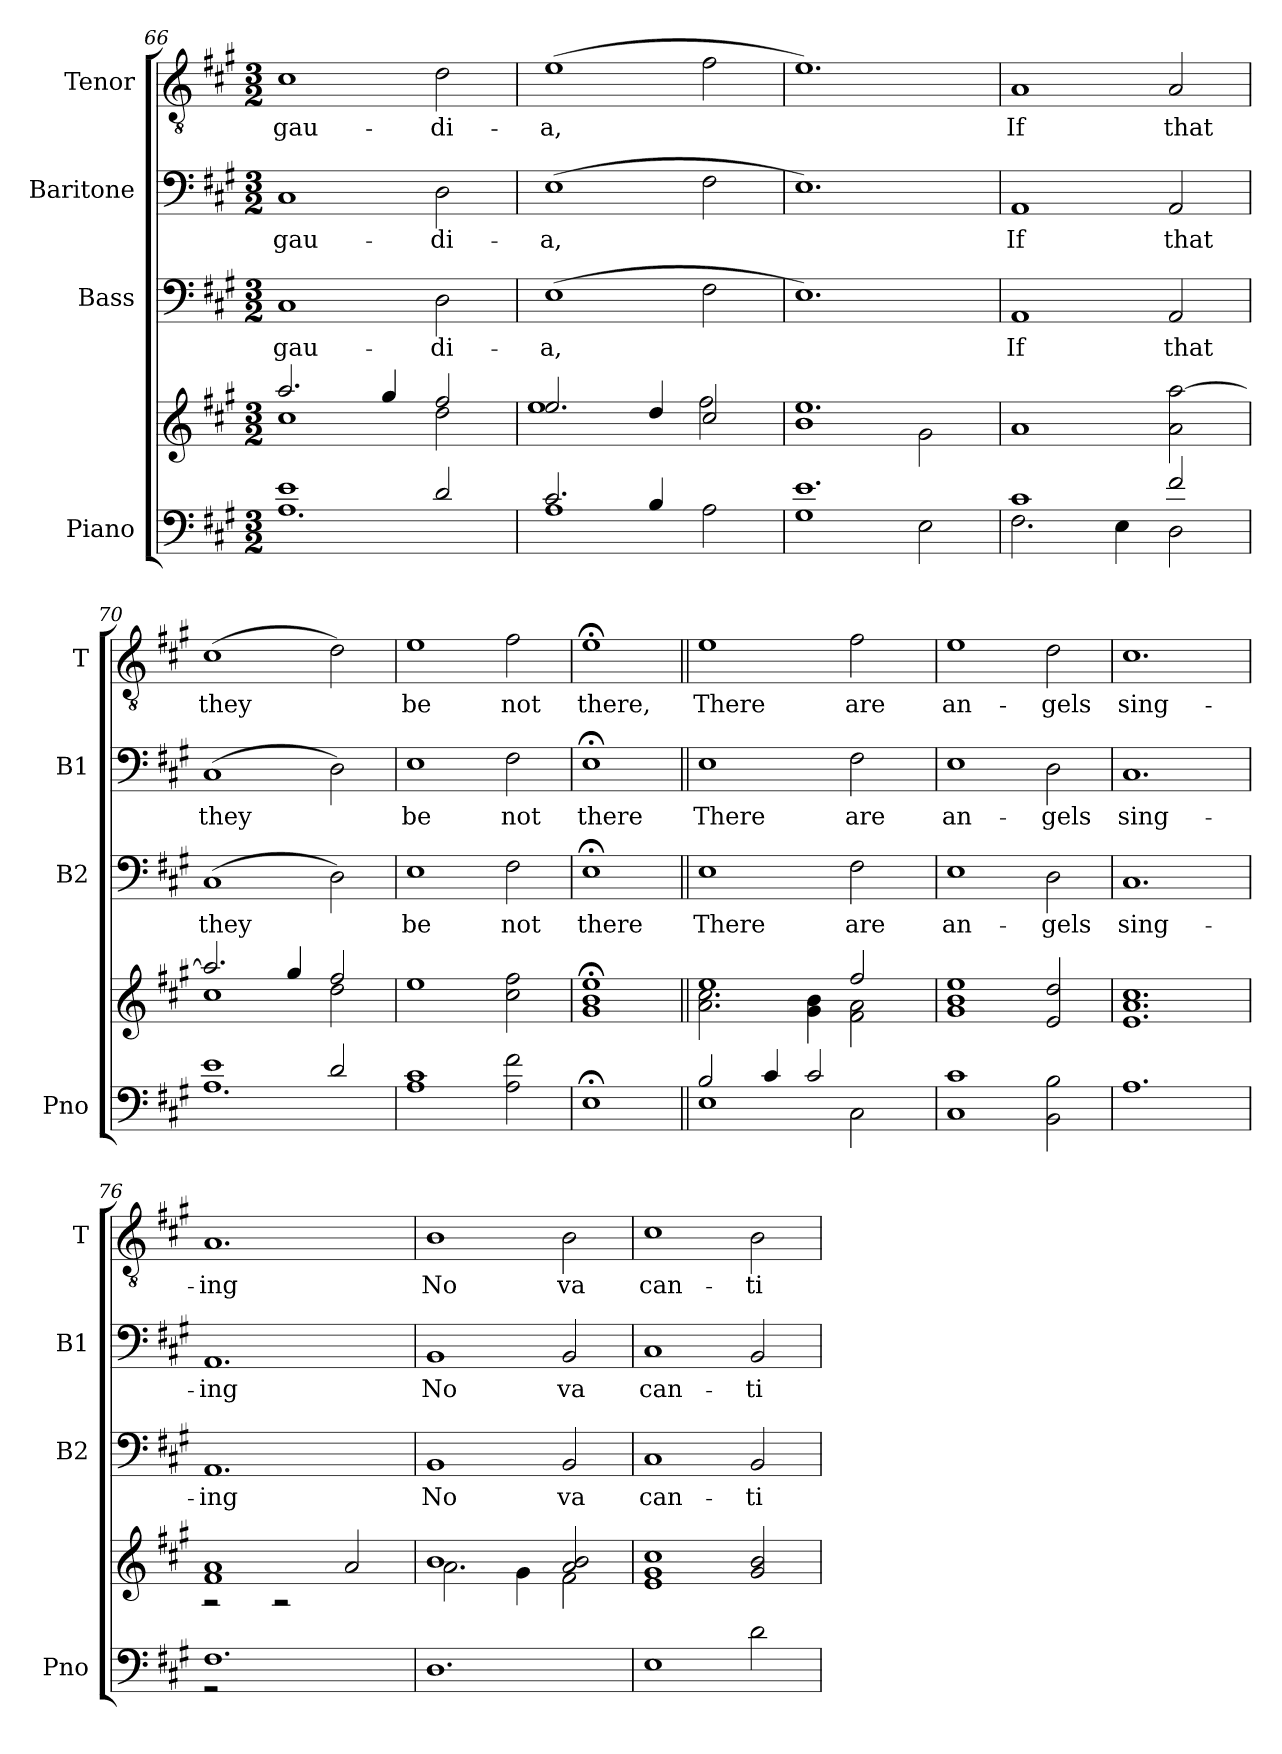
**kern	**kern	**kern	**text	**kern	**text	**kern	**text
*part4	*part4	*part3	*part3	*part2	*part2	*part1	*part1
*staff5	*staff4	*staff3	*staff3	*staff2	*staff2	*staff1	*staff1
*I"Piano	*	*I"Bass	*	*I"Baritone	*	*I"Tenor	*
*I'Pno	*	*I'B2	*	*I'B1	*	*I'T	*
*clefF4	*clefG2	*clefF4	*	*clefF4	*	*clefGv2	*
*k[f#c#g#]	*k[f#c#g#]	*k[f#c#g#]	*	*k[f#c#g#]	*	*k[f#c#g#]	*
*A:	*A:	*A:	*	*A:	*	*A:	*
*M3/2	*M3/2	*M3/2	*	*M3/2	*	*M3/2	*
=66	=66	=66	=66	=66	=66	=66	=66
*^	*^	*	*	*	*	*	*
1e	1.A	2.aa	1cc#	1C#	gau-	1C#	gau-	1c#	gau-
.	.	4gg#	.	.	.	.	.	.	.
2d	.	2ff#	2dd	2D	-di-	2D	-di-	2d	-di-
=67	=67	=67	=67	=67	=67	=67	=67	=67	=67
2.c#	1A	2.ee	1ee	(<1E	-a,	(<1E	-a,	(<1e	-a,
4B	.	4dd	.	.	.	.	.	.	.
2A	2ryy	2cc#	2ff#	2F#	.	2F#	.	2f#	.
=68	=68	=68	=68	=68	=68	=68	=68	=68	=68
1.e	1G#	1.ee	1b	1.E)	.	1.E)	.	1.e)	.
.	2E	.	2g#	.	.	.	.	.	.
*	*	*v	*v	*	*	*	*	*	*
=69	=69	=69	=69	=69	=69	=69	=69	=69
1c#	2.F#	1a	1AA	If	1AA	If	1A	If
.	4E	.	.	.	.	.	.	.
2f#	2D	2a [2aa	2AA	that	2AA	that	2A	that
=70	=70	=70	=70	=70	=70	=70	=70	=70
*	*	*^	*	*	*	*	*	*
1e	1.A	2.aa]	1cc#	(<1C#	they	(<1C#	they	(<1c#	they
.	.	4gg#	.	.	.	.	.	.	.
2d	.	2ff#	2dd	2D)	.	2D)	.	2d)	.
*v	*v	*	*	*	*	*	*	*	*
*	*v	*v	*	*	*	*	*	*
=71	=71	=71	=71	=71	=71	=71	=71
1A 1c#	1ee	1E	be	1E	be	1e	be
2A 2f#	2cc# 2ff#	2F#	not	2F#	not	2f#	not
=72	=72	=72	=72	=72	=72	=72	=72
1E;	1g#; 1b; 1ee;	1E;	there	1E;	there	1e;	there,
=73||	=73||	=73||	=73||	=73||	=73||	=73||	=73||
*^	*^	*	*	*	*	*	*
2B	1E	1ee	2.a 2.cc#	1E	There	1E	There	1e	There
4c#	.	.	.	.	.	.	.	.	.
2c#	.	.	4g# 4b	.	.	.	.	.	.
.	2C#	2ff#	2f# 2a	2F#	are	2F#	are	2f#	are
4ryy	.	.	.	.	.	.	.	.	.
*v	*v	*	*	*	*	*	*	*	*
*	*v	*v	*	*	*	*	*	*
=74	=74	=74	=74	=74	=74	=74	=74
1C# 1c#	1g# 1b 1ee	1E	an-	1E	an-	1e	an-
2BB 2B	2e 2dd	2D	-gels	2D	-gels	2d	-gels
=75	=75	=75	=75	=75	=75	=75	=75
1.A	1.e 1.a 1.cc#	1.C#	sing-	1.C#	sing-	1.c#	sing-
=76	=76	=76	=76	=76	=76	=76	=76
*^	*^	*	*	*	*	*	*
1.F#	2r	1f# 1a	2r	1.AA	-ing	1.AA	-ing	1.A	-ing
.	1ryy	.	2r	.	.	.	.	.	.
.	.	2ryy	2a	.	.	.	.	.	.
*v	*v	*	*	*	*	*	*	*	*
=77	=77	=77	=77	=77	=77	=77	=77	=77
1.D	1b	2.a	1BB	No	1BB	No	1B	No
.	.	4g#	.	.	.	.	.	.
.	2a 2b	2f#	2BB	va	2BB	va	2B	va
*	*v	*v	*	*	*	*	*	*
=78	=78	=78	=78	=78	=78	=78	=78
1E	1e 1g# 1cc#	1C#	can-	1C#	can-	1c#	can-
2d	2g# 2b	2BB	-ti	2BB	-ti	2B	-ti
=	=	=	=	=	=	=	=
*-	*-	*-	*-	*-	*-	*-	*-
